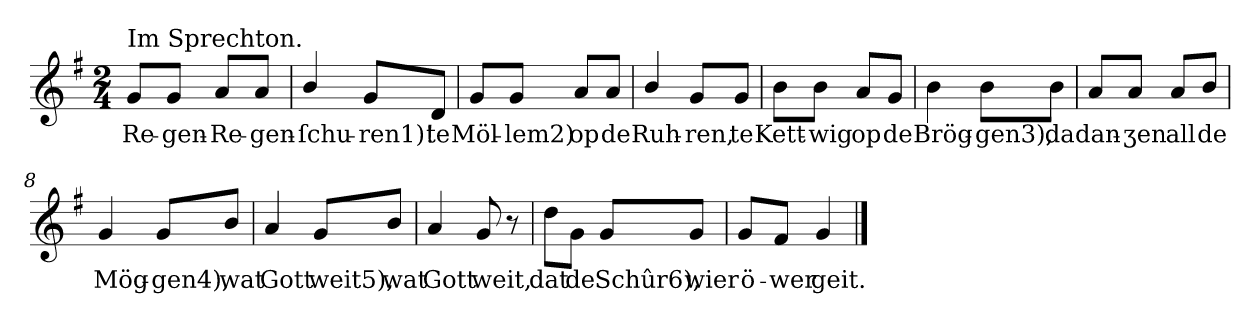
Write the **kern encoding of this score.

**kern	**text
*part1	*part1
*staff1	*staff1
*clefG2	*
*k[f#]	*
*G:	*
*M2/4	*
=1	=1
!LO:TX:a:t=Im Sprechton.	!
8g/L	Re-
8g/J	-gen-
8a/L	-Re-
8a/J	-gen-
=2	=2
4b/	-ſchu-
8g/L	-ren1)!
8d/J	te
=3	=3
8g/L	Möl-
8g/J	-lem2)
8a/L	op
8a/J	de
=4	=4
4b/	Ruh-
8g/L	-ren,
8g/J	te
=5	=5
8b\L	Kett-
8b\J	-wig
8a/L	op
8g/J	de
=6	=6
4b	Brög-
8b\L	-gen3),
8b\J	da
=7	=7
8a/L	dan-
8a/J	-ʒen
8a/L	all
8b/J	de
=8	=8
4g	Mög-
8g/L	-gen4),
8b/J	wat
=9	=9
4a	Gott
8g/L	weit5),
8b/J	wat
=10	=10
4a	Gott
8g	weit,
8r	.
=11	=11
8dd\L	dat
8g\J	de
8g/L	Schûr6),
8g/J	wier
=12	=12
8g/L	ö-
8f#/J	-wer
4g	geit.
==	==
*-	*-
